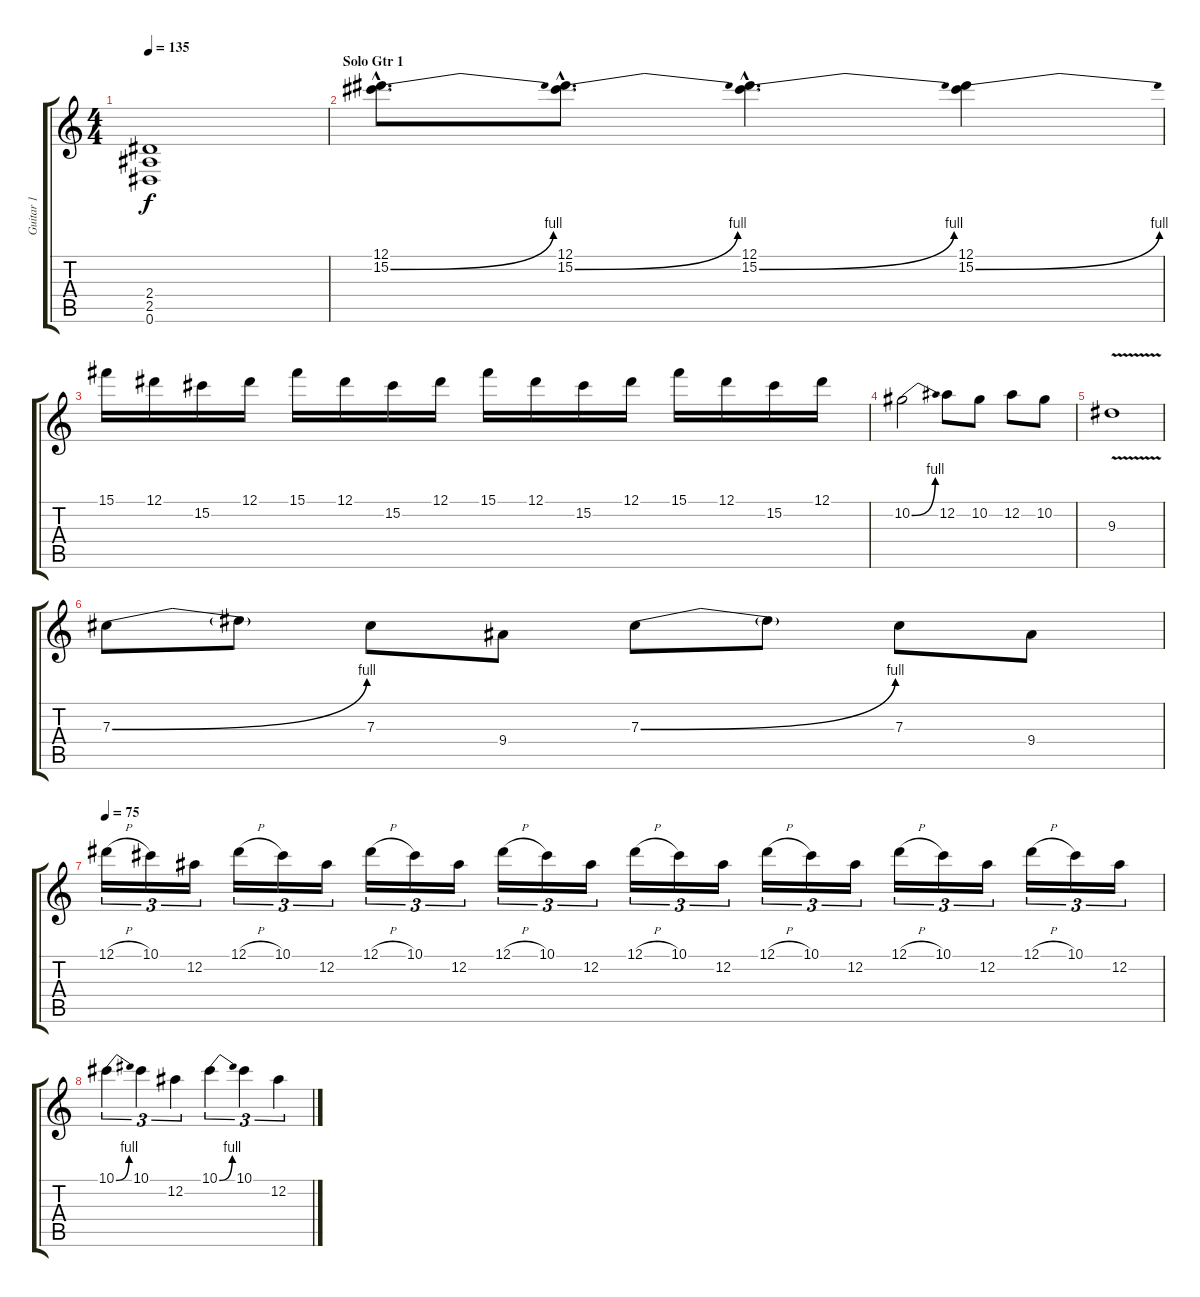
\track ("Guitar 1" "Guitar 1") {instrument distortionguitar}
\staff {score tabs}
\tuning (Eb4 Bb3 Gb3 Db3 Ab2 Eb2) {hide}
\ts (4 4)
\tempo 135
\clef g2
\ks c
(2.4 2.5 0.6).1{dy f} |
\section ("" "Solo Gtr 1")
(12.1{hac} 15.2{be (bend 0 0 60 4) hac}).8{d volume 16} (12.1{hac} 15.2{be (bend 0 0 60 4) hac}).8{d} (12.1{hac} 15.2{be (bend 0 0 60 4) hac}).4{d} (12.1 15.2{be (bend 0 0 60 4)}).4 |
15.1.16 12.1.16 15.2.16 12.1.16 15.1.16 12.1.16 15.2.16 12.1.16 15.1.16 12.1.16 15.2.16 12.1.16 15.1.16 12.1.16 15.2.16 12.1.16 |
10.2{be (bend 0 0 60 4)}.2 12.2.8 10.2.8 12.2.8 10.2.8 |
9.3{v}.1 |
7.3{be (bend 0 0 60 4)}.8 7.3{t}.8 7.3.8 9.4.8 7.3{be (bend 0 0 60 4)}.8 7.3{t}.8 7.3.8 9.4.8 |
\tempo 75
12.1{h}.16{tu (3 2)} 10.1.16{tu (3 2)} 12.2.16{tu (3 2)} 12.1{h}.16{tu (3 2)} 10.1.16{tu (3 2)} 12.2.16{tu (3 2)} 12.1{h}.16{tu (3 2)} 10.1.16{tu (3 2)} 12.2.16{tu (3 2)} 12.1{h}.16{tu (3 2)} 10.1.16{tu (3 2)} 12.2.16{tu (3 2)} 12.1{h}.16{tu (3 2)} 10.1.16{tu (3 2)} 12.2.16{tu (3 2)} 12.1{h}.16{tu (3 2)} 10.1.16{tu (3 2)} 12.2.16{tu (3 2)} 12.1{h}.16{tu (3 2)} 10.1.16{tu (3 2)} 12.2.16{tu (3 2)} 12.1{h}.16{tu (3 2)} 10.1.16{tu (3 2)} 12.2.16{tu (3 2)} |
10.1{be (bend 0 0 60 4)}.4{tu (3 2)} 10.1.4{tu (3 2)} 12.2.4{tu (3 2)} 10.1{be (bend 0 0 60 4)}.4{tu (3 2)} 10.1.4{tu (3 2)} 12.2.4{tu (3 2)}
